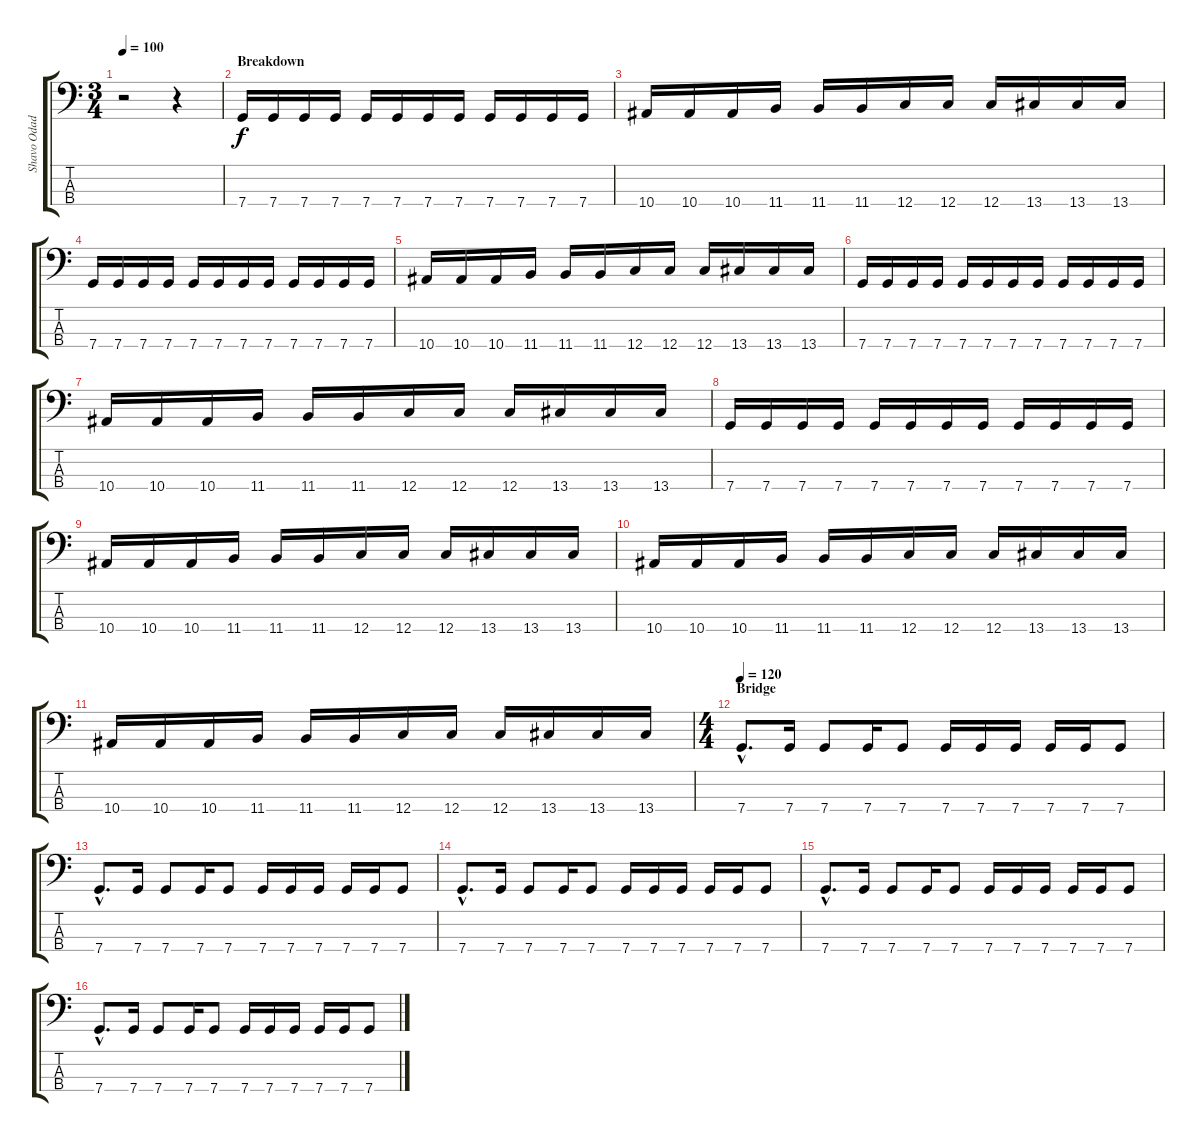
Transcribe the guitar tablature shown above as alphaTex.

\track ("Shavo Odadjian" "Shavo Odad") {instrument electricbasspick}
\staff {score tabs}
\tuning (F2 C2 G1 C1) {hide}
\ts (3 4)
\tempo 100
\clef f4
\ks c
r.2{dy f} r.4 |
\section ("" "Breakdown")
7.4.16 7.4.16 7.4.16 7.4.16 7.4.16 7.4.16 7.4.16 7.4.16 7.4.16 7.4.16 7.4.16 7.4.16 |
10.4.16 10.4.16 10.4.16 11.4.16 11.4.16 11.4.16 12.4.16 12.4.16 12.4.16 13.4.16 13.4.16 13.4.16 |
7.4.16 7.4.16 7.4.16 7.4.16 7.4.16 7.4.16 7.4.16 7.4.16 7.4.16 7.4.16 7.4.16 7.4.16 |
10.4.16 10.4.16 10.4.16 11.4.16 11.4.16 11.4.16 12.4.16 12.4.16 12.4.16 13.4.16 13.4.16 13.4.16 |
7.4.16 7.4.16 7.4.16 7.4.16 7.4.16 7.4.16 7.4.16 7.4.16 7.4.16 7.4.16 7.4.16 7.4.16 |
10.4.16 10.4.16 10.4.16 11.4.16 11.4.16 11.4.16 12.4.16 12.4.16 12.4.16 13.4.16 13.4.16 13.4.16 |
7.4.16 7.4.16 7.4.16 7.4.16 7.4.16 7.4.16 7.4.16 7.4.16 7.4.16 7.4.16 7.4.16 7.4.16 |
10.4.16 10.4.16 10.4.16 11.4.16 11.4.16 11.4.16 12.4.16 12.4.16 12.4.16 13.4.16 13.4.16 13.4.16 |
10.4.16 10.4.16 10.4.16 11.4.16 11.4.16 11.4.16 12.4.16 12.4.16 12.4.16 13.4.16 13.4.16 13.4.16 |
10.4.16 10.4.16 10.4.16 11.4.16 11.4.16 11.4.16 12.4.16 12.4.16 12.4.16 13.4.16 13.4.16 13.4.16 |
\ts (4 4)
\section ("" "Bridge")
\tempo 120
7.4{hac}.8{d} 7.4.16 7.4.8 7.4.16 7.4.8 7.4.16 7.4.16 7.4.16 7.4.16 7.4.16 7.4.8 |
7.4{hac}.8{d} 7.4.16 7.4.8 7.4.16 7.4.8 7.4.16 7.4.16 7.4.16 7.4.16 7.4.16 7.4.8 |
7.4{hac}.8{d} 7.4.16 7.4.8 7.4.16 7.4.8 7.4.16 7.4.16 7.4.16 7.4.16 7.4.16 7.4.8 |
7.4{hac}.8{d} 7.4.16 7.4.8 7.4.16 7.4.8 7.4.16 7.4.16 7.4.16 7.4.16 7.4.16 7.4.8 |
7.4{hac}.8{d} 7.4.16 7.4.8 7.4.16 7.4.8 7.4.16 7.4.16 7.4.16 7.4.16 7.4.16 7.4.8
